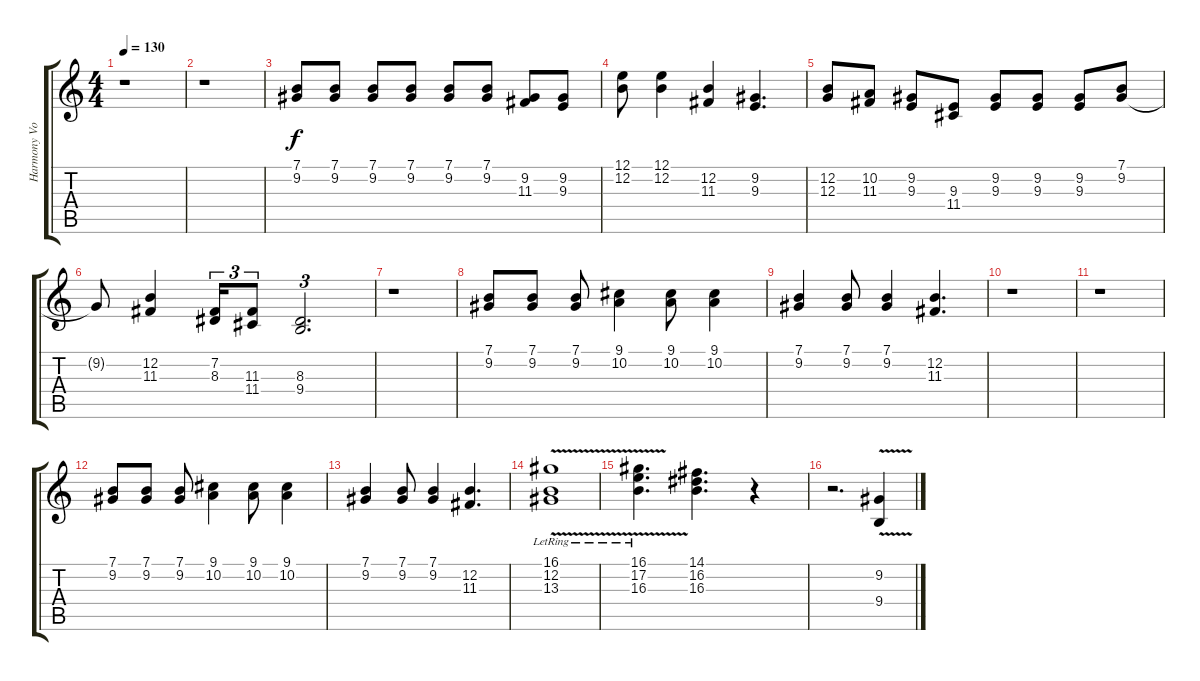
\track ("Harmony Vocals" "Harmony Vo") {instrument lead6voice}
\staff {score tabs}
\tuning (E4 B3 G3 D3 A2 E2) {hide}
\ts (4 4)
\tempo 130
\clef g2
\ks c
r.1{dy f} |
r.1 |
(7.1 9.2).8{volume 11} (7.1 9.2).8 (7.1 9.2).8 (7.1 9.2).8 (7.1 9.2).8 (7.1 9.2).8 (9.2 11.3).8 (9.2 9.3).8 |
(12.1 12.2).8 (12.1 12.2).4 (12.2 11.3).4 (9.2 9.3).4{d} |
(12.2 12.3).8 (10.2 11.3).8 (9.2 9.3).8 (9.3 11.4).8 (9.2 9.3).8 (9.2 9.3).8 (9.2 9.3).8 (7.1 9.2).8 |
9.2{t}.8 (12.2 11.3).4 (7.2 8.3).16{tu (3 2)} (11.3 11.4).8{tu (3 2)} (8.3 9.4).2{d tu (3 2)} |
r.1 |
(7.1 9.2).8 (7.1 9.2).8 (7.1 9.2).8 (9.1 10.2).4 (9.1 10.2).8 (9.1 10.2).4 |
(7.1 9.2).4 (7.1 9.2).8 (7.1 9.2).4 (12.2 11.3).4{d} |
r.1 |
r.1 |
(7.1 9.2).8 (7.1 9.2).8 (7.1 9.2).8 (9.1 10.2).4 (9.1 10.2).8 (9.1 10.2).4 |
(7.1 9.2).4 (7.1 9.2).8 (7.1 9.2).4 (12.2 11.3).4{d} |
(16.1{v lr} 12.2{v lr} 13.3{v lr}).1 |
(16.1{v} 17.2{v} 16.3{v lr}).4{d} (14.1 16.2 16.3).4{d} r.4 |
r.2{d} (9.2{v ss} 9.4{v ss}).4{volume 16}
